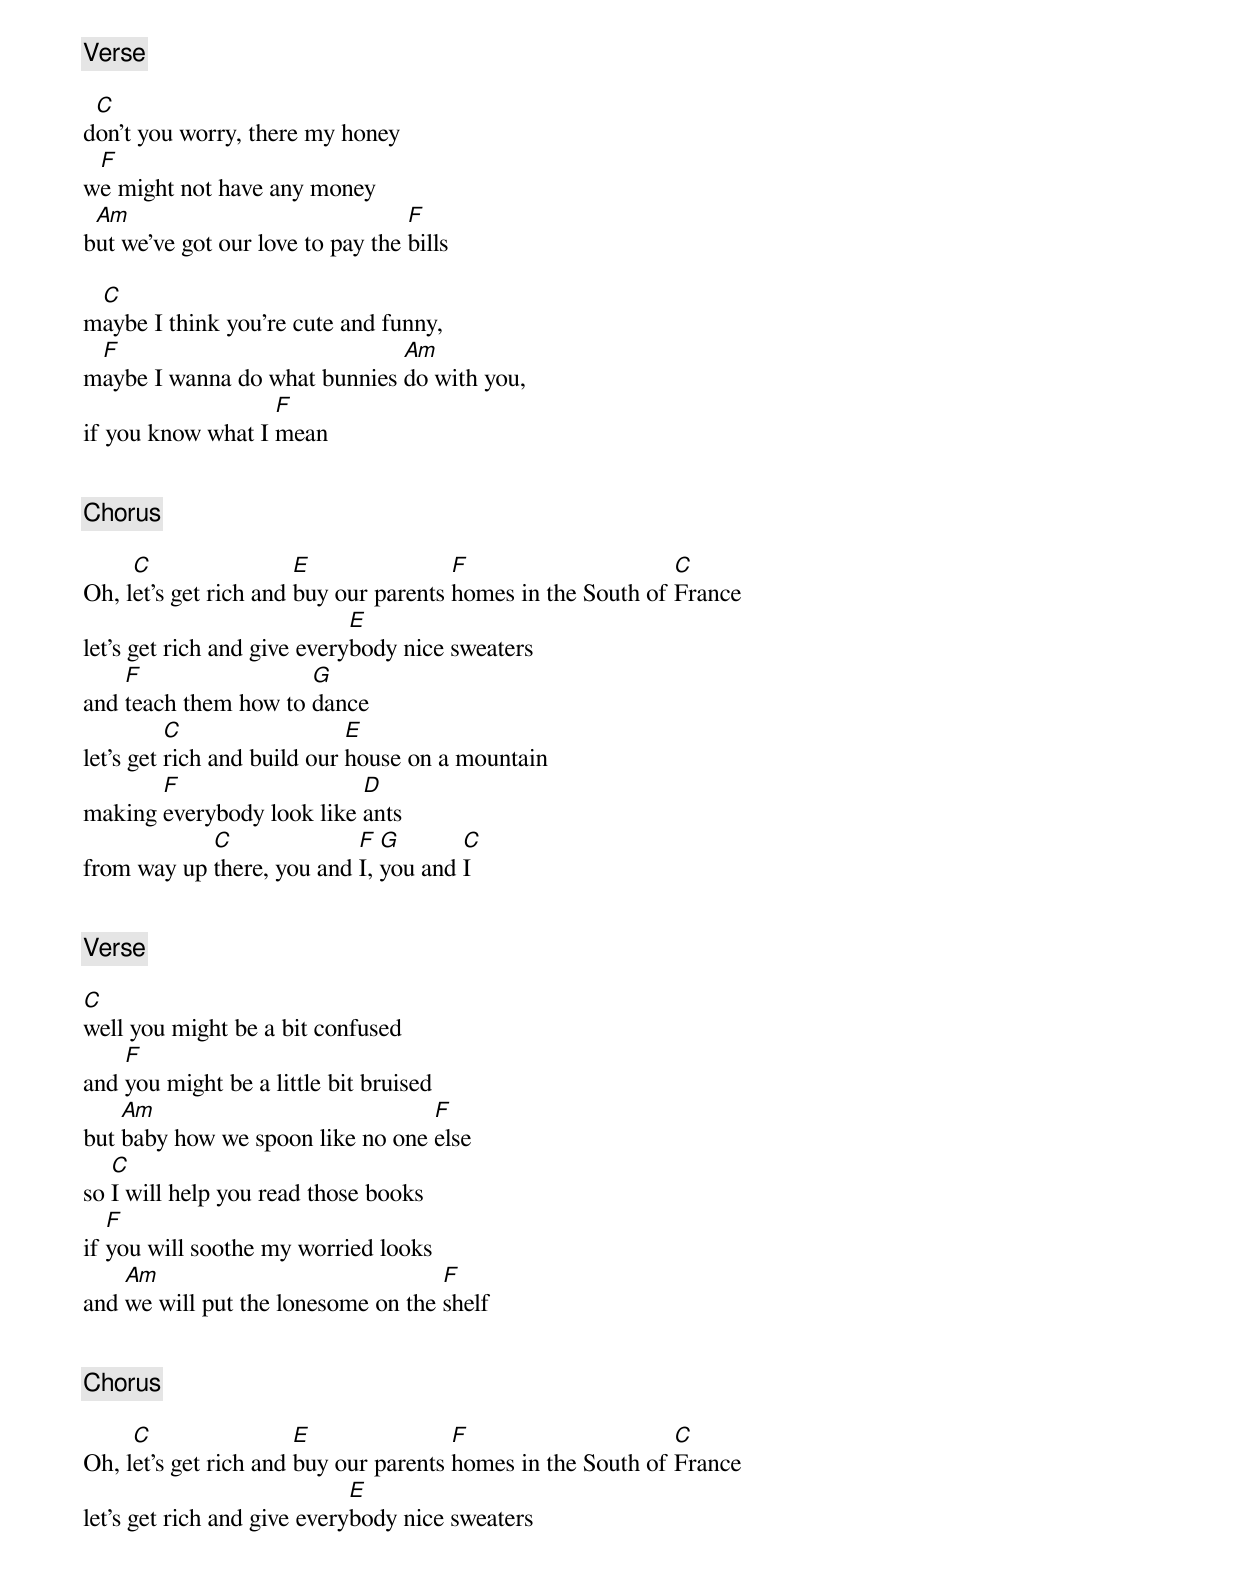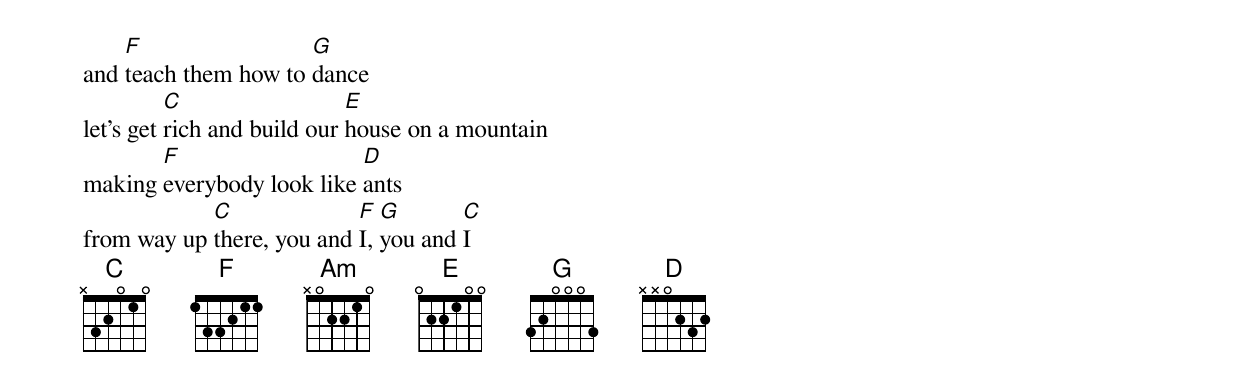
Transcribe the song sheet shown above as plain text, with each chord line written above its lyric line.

[Verse]

 C
don't you worry, there my honey
 F
we might not have any money
 Am                               F
but we've got our love to pay the bills

 C
maybe I think you're cute and funny,
 F                            Am
maybe I wanna do what bunnies do with you,
                   F
if you know what I mean


[Chorus]

     C                 E               F                     C
Oh, let's get rich and buy our parents homes in the South of France
                             E
let's get rich and give everybody nice sweaters
    F                 G
and teach them how to dance
          C                  E
let's get rich and build our house on a mountain
       F                   D
making everybody look like ants
            C              F  G       C
from way up there, you and I, you and I


[Verse]

C
well you might be a bit confused
    F
and you might be a little bit bruised
    Am                            F
but baby how we spoon like no one else
   C
so I will help you read those books
   F
if you will soothe my worried looks
    Am                              F
and we will put the lonesome on the shelf


[Chorus]

     C                 E               F                     C
Oh, let's get rich and buy our parents homes in the South of France
                             E
let's get rich and give everybody nice sweaters
    F                 G
and teach them how to dance
          C                  E
let's get rich and build our house on a mountain
       F                   D
making everybody look like ants
            C              F  G       C
from way up there, you and I, you and I
